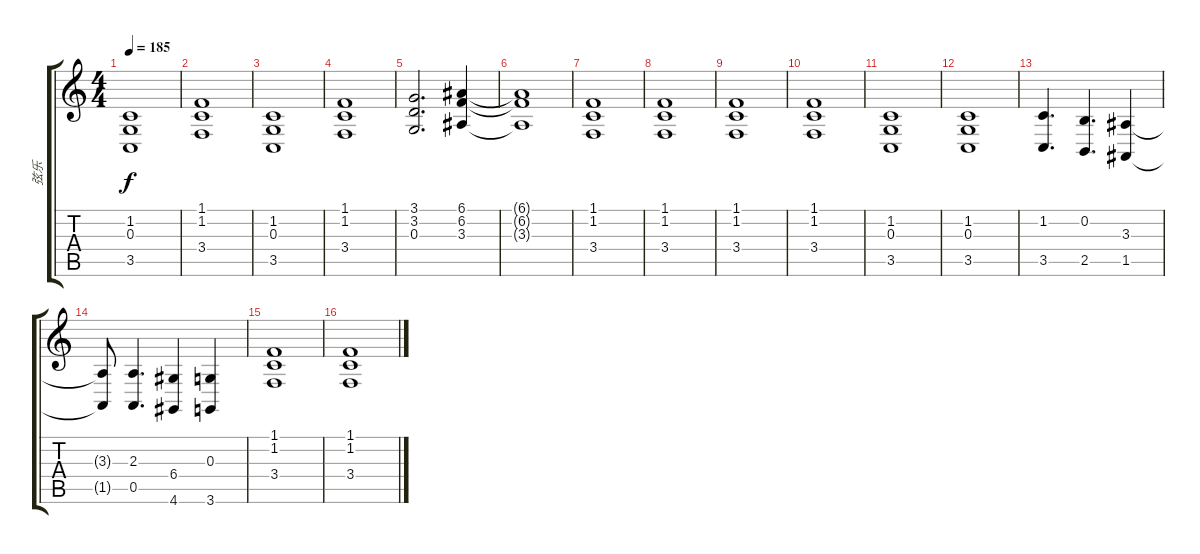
\track ("弦乐" "弦乐") {instrument stringensemble1}
\staff {score tabs}
\tuning (E4 B3 G3 D3 A2 E2) {hide}
\ts (4 4)
\tempo 185
\clef g2
\ks c
(1.2 0.3 3.5).1{dy f} |
(1.1 1.2 3.4).1 |
(1.2 0.3 3.5).1 |
(1.1 1.2 3.4).1 |
(3.1 3.2 0.3).2{d} (6.1 6.2 3.3).4 |
(6.1{t} 6.2{t} 3.3{t}).1 |
(1.1 1.2 3.4).1 |
(1.1 1.2 3.4).1 |
(1.1 1.2 3.4).1 |
(1.1 1.2 3.4).1 |
(1.2 0.3 3.5).1 |
(1.2 0.3 3.5).1 |
(1.2 3.5).4{d} (0.2 2.5).4{d} (3.3 1.5).4 |
(3.3{t} 1.5{t}).8 (2.3 0.5).4{d} (6.4 4.6).4 (0.3 3.6).4 |
(1.1 1.2 3.4).1 |
(1.1 1.2 3.4).1
